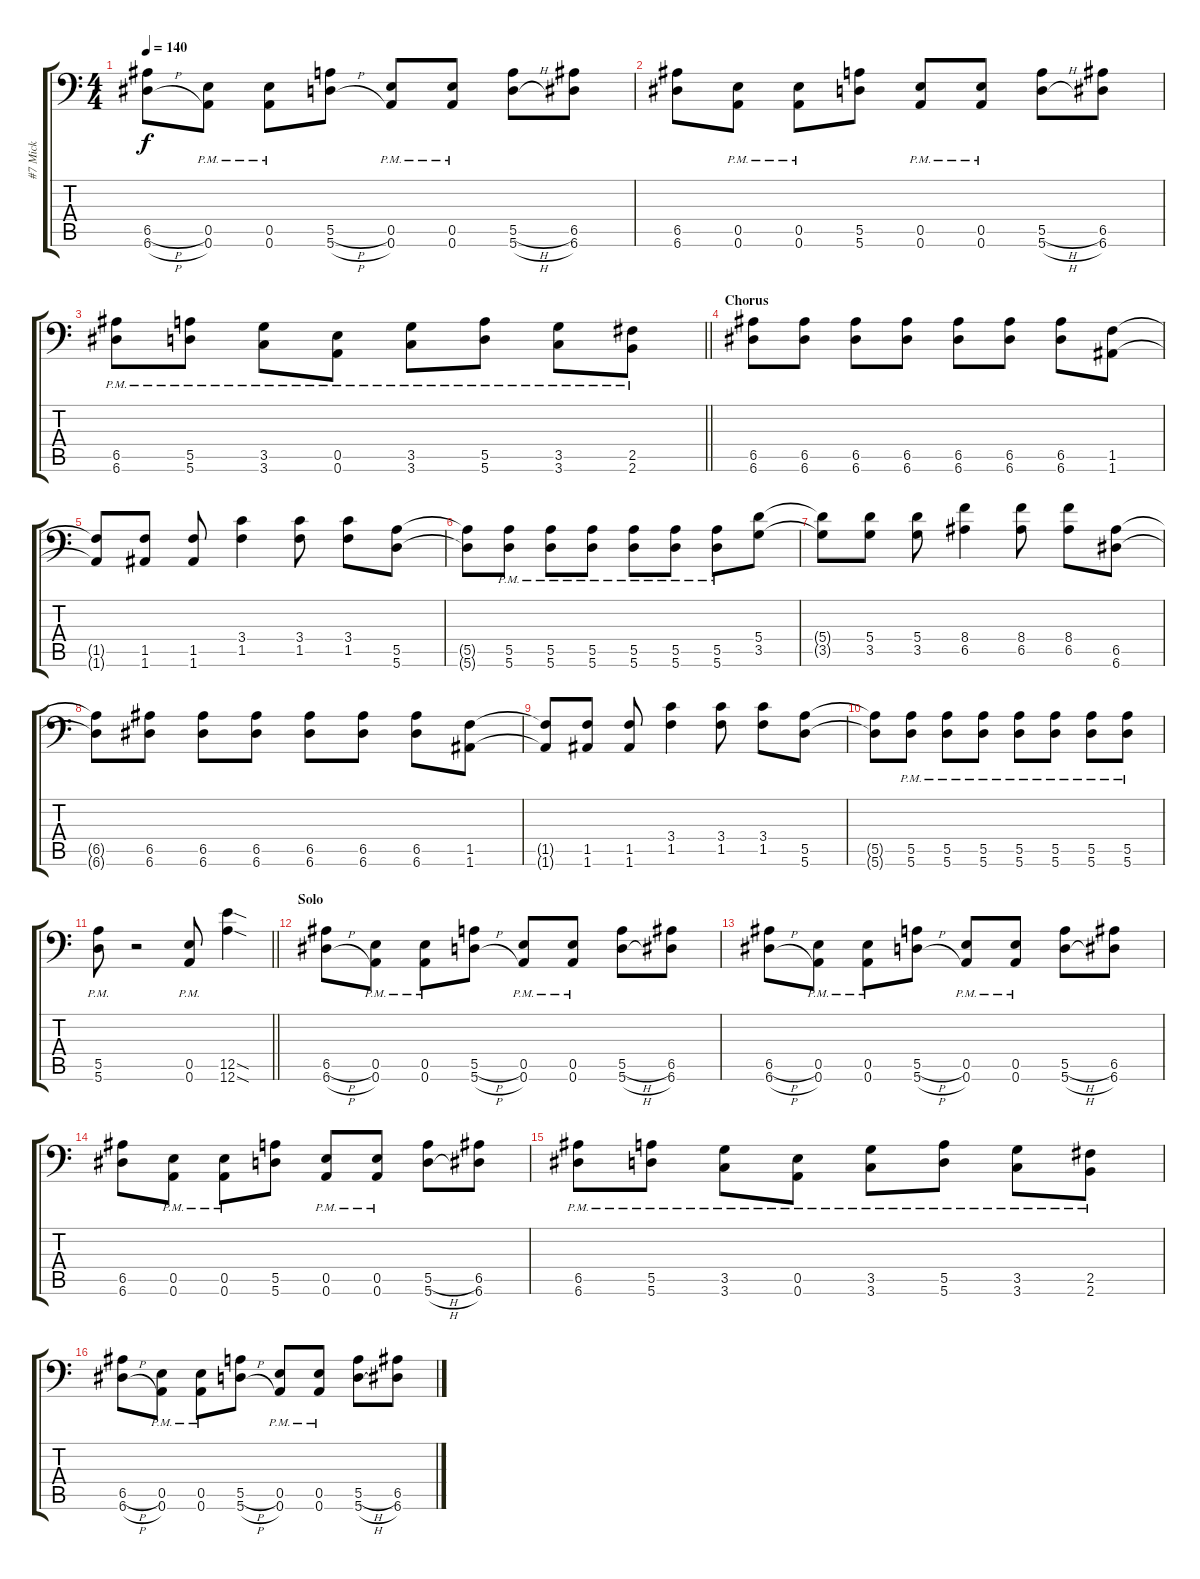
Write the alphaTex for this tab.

\track ("#7 Mick" "#7 Mick") {solo instrument distortionguitar}
\staff {score tabs}
\tuning (B3 Gb3 D3 A2 E2 A1) {hide}
\ts (4 4)
\tempo 140
\clef f4
\ks c
(6.5{h} 6.6{h}).8{dy f} (0.5{pm} 0.6{pm}).8 (0.5{pm} 0.6{pm}).8 (5.5{h} 5.6{h}).8 (0.5{pm} 0.6{pm}).8 (0.5{pm} 0.6{pm}).8 (5.5{h} 5.6{h}).8 (6.5 6.6).8 |
(6.5 6.6).8 (0.5{pm} 0.6{pm}).8 (0.5{pm} 0.6{pm}).8 (5.5 5.6).8 (0.5{pm} 0.6{pm}).8 (0.5{pm} 0.6{pm}).8 (5.5{h} 5.6{h}).8 (6.5 6.6).8 |
\barLineRight lightlight
(6.5{pm} 6.6{pm}).8 (5.5{pm} 5.6{pm}).8 (3.5{pm} 3.6{pm}).8 (0.5{pm} 0.6{pm}).8 (3.5{pm} 3.6{pm}).8 (5.5{pm} 5.6{pm}).8 (3.5{pm} 3.6{pm}).8 (2.5{pm} 2.6{pm}).8 |
\section ("" "Chorus")
(6.5 6.6).8 (6.5 6.6).8 (6.5 6.6).8 (6.5 6.6).8 (6.5 6.6).8 (6.5 6.6).8 (6.5 6.6).8 (1.5 1.6).8 |
(1.5{t} 1.6{t}).8 (1.5 1.6).8 (1.5 1.6).8 (3.4 1.5).4 (3.4 1.5).8 (3.4 1.5).8 (5.5 5.6).8 |
(5.5{t} 5.6{t}).8 (5.5{pm} 5.6{pm}).8 (5.5{pm} 5.6{pm}).8 (5.5{pm} 5.6{pm}).8 (5.5{pm} 5.6{pm}).8 (5.5{pm} 5.6{pm}).8 (5.5{pm} 5.6{pm}).8 (5.4 3.5).8 |
(5.4{t} 3.5{t}).8 (5.4 3.5).8 (5.4 3.5).8 (8.4 6.5).4 (8.4 6.5).8 (8.4 6.5).8 (6.5 6.6).8 |
(6.5{t} 6.6{t}).8 (6.5 6.6).8 (6.5 6.6).8 (6.5 6.6).8 (6.5 6.6).8 (6.5 6.6).8 (6.5 6.6).8 (1.5 1.6).8 |
(1.5{t} 1.6{t}).8 (1.5 1.6).8 (1.5 1.6).8 (3.4 1.5).4 (3.4 1.5).8 (3.4 1.5).8 (5.5 5.6).8 |
(5.5{t} 5.6{t}).8 (5.5{pm} 5.6{pm}).8 (5.5{pm} 5.6{pm}).8 (5.5{pm} 5.6{pm}).8 (5.5{pm} 5.6{pm}).8 (5.5{pm} 5.6{pm}).8 (5.5{pm} 5.6{pm}).8 (5.5{pm} 5.6{pm}).8 |
\barLineRight lightlight
(5.5{pm} 5.6{pm}).8 r.2 (0.5{pm} 0.6{pm}).8 (12.5{sod} 12.6{sod}).4 |
\section ("" "Solo")
(6.5{h} 6.6{h}).8 (0.5{pm} 0.6{pm}).8 (0.5{pm} 0.6{pm}).8 (5.5{h} 5.6{h}).8 (0.5{pm} 0.6{pm}).8 (0.5{pm} 0.6{pm}).8 (5.5{h} 5.6{h}).8 (6.5 6.6).8 |
(6.5{h} 6.6{h}).8 (0.5{pm} 0.6{pm}).8 (0.5{pm} 0.6{pm}).8 (5.5{h} 5.6{h}).8 (0.5{pm} 0.6{pm}).8 (0.5{pm} 0.6{pm}).8 (5.5{h} 5.6{h}).8 (6.5 6.6).8 |
(6.5 6.6).8 (0.5{pm} 0.6{pm}).8 (0.5{pm} 0.6{pm}).8 (5.5 5.6).8 (0.5{pm} 0.6{pm}).8 (0.5{pm} 0.6{pm}).8 (5.5{h} 5.6{h}).8 (6.5 6.6).8 |
(6.5{pm} 6.6{pm}).8 (5.5{pm} 5.6{pm}).8 (3.5{pm} 3.6{pm}).8 (0.5{pm} 0.6{pm}).8 (3.5{pm} 3.6{pm}).8 (5.5{pm} 5.6{pm}).8 (3.5{pm} 3.6{pm}).8 (2.5{pm} 2.6{pm}).8 |
(6.5{h} 6.6{h}).8 (0.5{pm} 0.6{pm}).8 (0.5{pm} 0.6{pm}).8 (5.5{h} 5.6{h}).8 (0.5{pm} 0.6{pm}).8 (0.5{pm} 0.6{pm}).8 (5.5{h} 5.6{h}).8 (6.5 6.6).8
